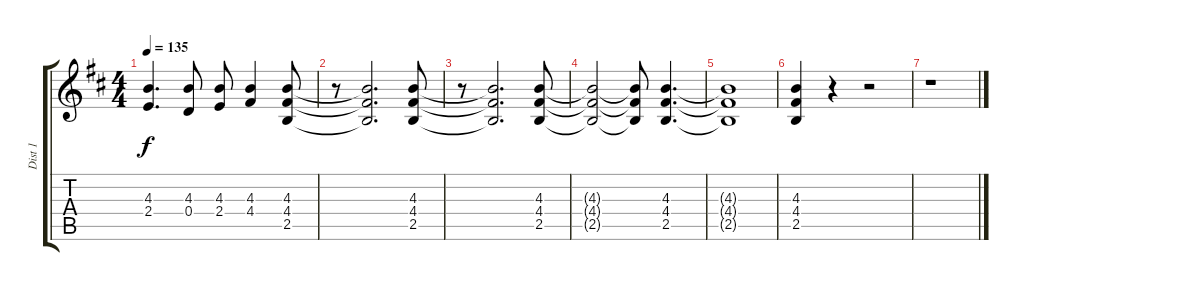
\track ("Dist 1" "Dist 1") {instrument distortionguitar}
\staff {score tabs}
\tuning (E4 B3 G3 D3 A2 E2) {hide}
\ts (4 4)
\tempo 135
\clef g2
\ks d
(4.3{t} 2.4{t}).4{d dy f} (4.3 0.4).8 (4.3 2.4).8 (4.3 4.4).4 (4.3 4.4 2.5).8 |
r.8 (4.3{t} 4.4{t} 2.5{t}).2{d} (4.3 4.4 2.5).8 |
r.8 (4.3{t} 4.4{t} 2.5{t}).2{d} (4.3 4.4 2.5).8 |
(4.3{t} 4.4{t} 2.5{t}).2 (4.3{t} 4.4{t} 2.5{t}).8 (4.3 4.4 2.5).4{d} |
(4.3{t} 4.4{t} 2.5{t}).1 |
(4.3 4.4 2.5).4 r.4 r.2 |
r.1
